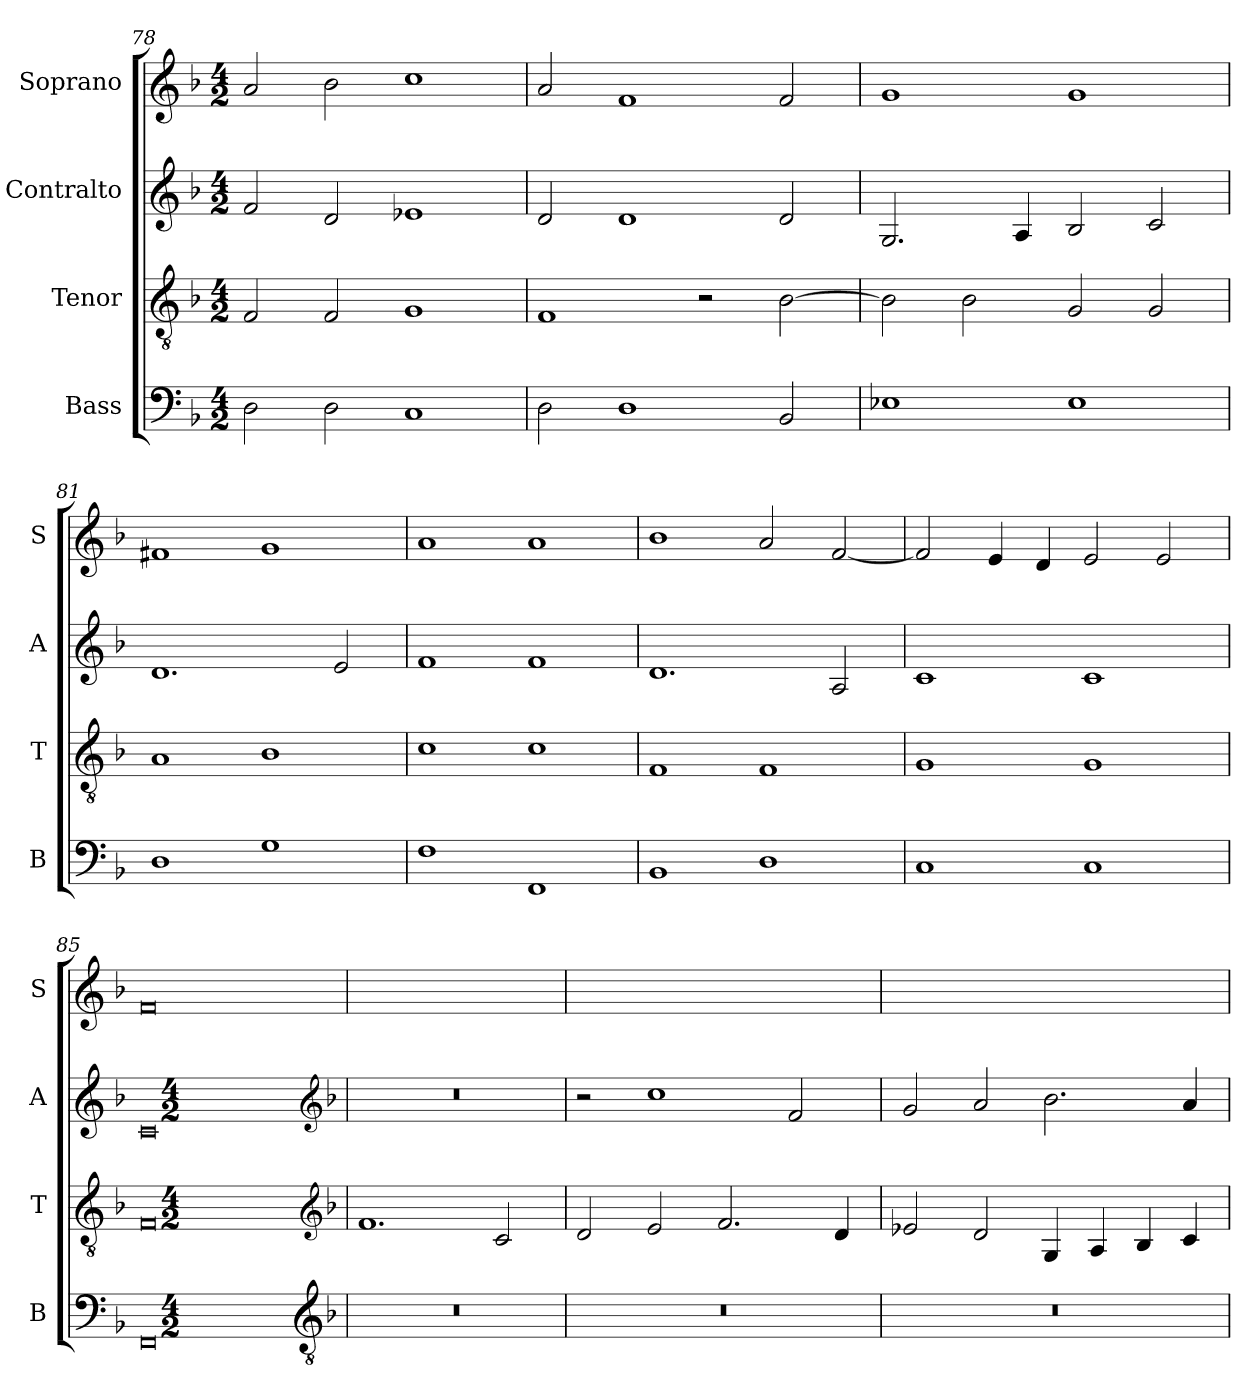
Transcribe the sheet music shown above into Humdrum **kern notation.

**kern	**kern	**kern	**kern
*part4	*part3	*part2	*part1
*staff4	*staff3	*staff2	*staff1
*I"Bass	*I"Tenor	*I"Contralto	*I"Soprano
*I'B	*I'T	*I'A	*I'S
*clefF4	*clefGv2	*clefG2	*clefG2
*k[b-]	*k[b-]	*k[b-]	*k[b-]
*F:ion	*F:ion	*F:ion	*F:ion
*M4/2	*M4/2	*M4/2	*M4/2
=78	=78	=78	=78
2D	2F	2f	2a
2D	2F	2d	2b-
1C	1G	1e-X	1cc
=79	=79	=79	=79
2D	1F	2d	2a
1D	.	1d	1f
.	2r	.	.
2BB-	[2B-	2d	2f
=80	=80	=80	=80
1E-X	2B-]	2.G	1g
.	2B-	.	.
.	.	4A	.
1E-	2G	2B-	1g
.	2G	2c	.
=81	=81	=81	=81
1D	1A	1.d	1f#X
1G	1B-	.	1g
.	.	2e	.
=82	=82	=82	=82
1F	1c	1f	1a
1FF	1c	1f	1a
=83	=83	=83	=83
1BB-	1F	1.d	1b-
1D	1F	.	2a
.	.	2A	[2f
=84	=84	=84	=84
1C	1G	1c	2f]
.	.	.	4e
.	.	.	4d
1C	1G	1c	2e
.	.	.	2e
=85	=85	=85	=85
0FF	0F	0c	0f
*clefGv2	*clefG2	*clefG2	*
*k[b-]	*k[b-]	*k[b-]	*
*F:ion	*F:ion	*F:ion	*
*M4/2	*M4/2	*M4/2	*
=86	=86	=86	=86
0r	1.f	0r	0ryy
.	2c	.	.
=87	=87	=87	=87
0r	2d	2r	0ryy
.	2e	1cc	.
.	2.f	.	.
.	.	2f	.
.	4d	.	.
=88	=88	=88	=88
0r	2e-X	2g	0ryy
.	2d	2a	.
.	4G	2.b-	.
.	4A	.	.
.	4B-	.	.
.	4c	4a	.
=	=	=	=
*-	*-	*-	*-
